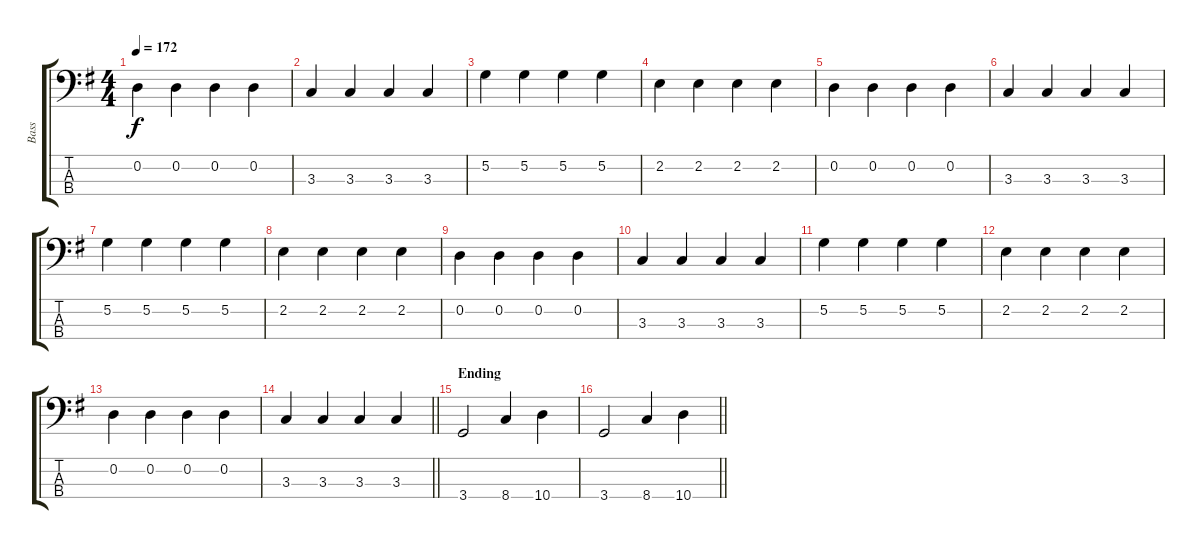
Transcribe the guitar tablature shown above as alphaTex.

\track ("Bass" "Bass") {instrument electricbassfinger}
\staff {score tabs}
\tuning (G2 D2 A1 E1) {hide}
\ts (4 4)
\tempo 172
\clef f4
\ks g
0.2.4{dy f} 0.2.4 0.2.4 0.2.4 |
3.3.4 3.3.4 3.3.4 3.3.4 |
5.2.4 5.2.4 5.2.4 5.2.4 |
2.2.4 2.2.4 2.2.4 2.2.4 |
0.2.4 0.2.4 0.2.4 0.2.4 |
3.3.4 3.3.4 3.3.4 3.3.4 |
5.2.4 5.2.4 5.2.4 5.2.4 |
2.2.4 2.2.4 2.2.4 2.2.4 |
0.2.4 0.2.4 0.2.4 0.2.4 |
3.3.4 3.3.4 3.3.4 3.3.4 |
5.2.4 5.2.4 5.2.4 5.2.4 |
2.2.4 2.2.4 2.2.4 2.2.4 |
0.2.4 0.2.4 0.2.4 0.2.4 |
\barLineRight lightlight
3.3.4 3.3.4 3.3.4 3.3.4 |
\section ("" "Ending")
3.4.2 8.4.4 10.4.4 |
\barLineRight lightlight
3.4.2 8.4.4 10.4.4
